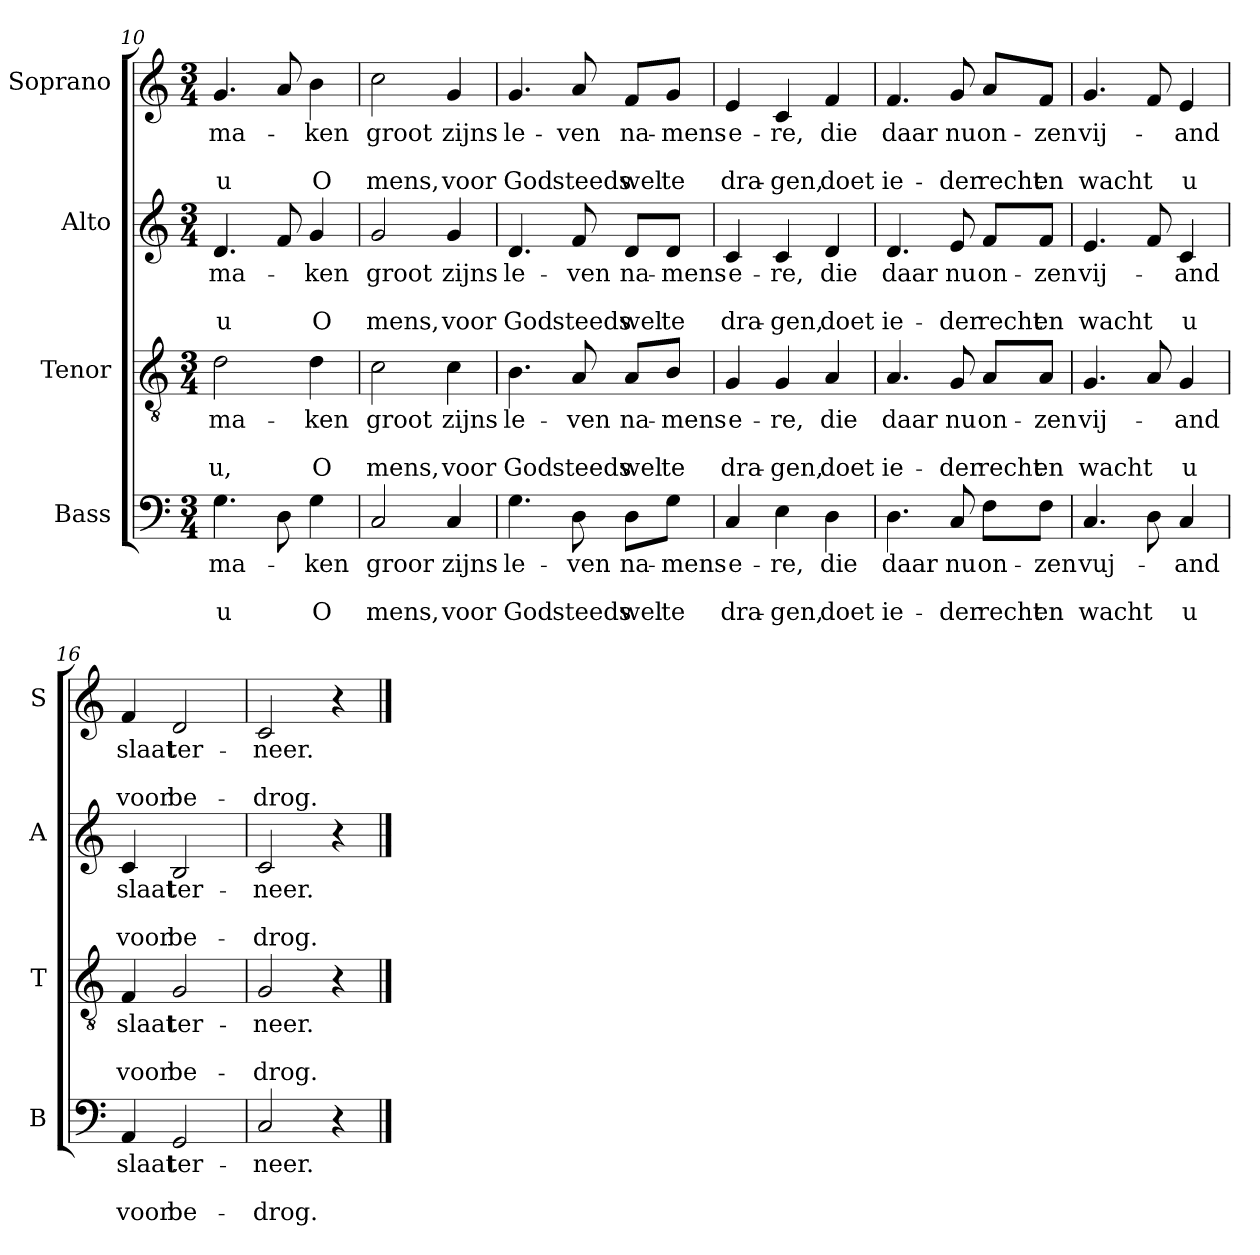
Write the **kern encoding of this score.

**kern	**text	**text	**text	**kern	**text	**text	**text	**kern	**text	**text	**text	**kern	**text	**text	**text
*part4	*part4	*part4	*part4	*part3	*part3	*part3	*part3	*part2	*part2	*part2	*part2	*part1	*part1	*part1	*part1
*staff4	*staff4	*staff4	*staff4	*staff3	*staff3	*staff3	*staff3	*staff2	*staff2	*staff2	*staff2	*staff1	*staff1	*staff1	*staff1
*I"Bass	*	*	*	*I"Tenor	*	*	*	*I"Alto	*	*	*	*I"Soprano	*	*	*
*I'B	*	*	*	*I'T	*	*	*	*I'A	*	*	*	*I'S	*	*	*
*clefF4	*	*	*	*clefGv2	*	*	*	*clefG2	*	*	*	*clefG2	*	*	*
*k[]	*	*	*	*k[]	*	*	*	*k[]	*	*	*	*k[]	*	*	*
*C:	*	*	*	*C:	*	*	*	*C:	*	*	*	*C:	*	*	*
*M3/4	*	*	*	*M3/4	*	*	*	*M3/4	*	*	*	*M3/4	*	*	*
=10	=10	=10	=10	=10	=10	=10	=10	=10	=10	=10	=10	=10	=10	=10	=10
!	!LO:LY:b	!	!LO:LY:b	!	!LO:LY:b	!	!LO:LY:b	!	!LO:LY:b	!	!LO:LY:b	!	!LO:LY:b	!	!LO:LY:b
4.G\	ma-	.	u	2d\	ma-	.	u,	4.d/	ma-	.	u	4.g/	ma-	.	u
8D\	.	.	.	.	.	.	.	8f/	.	.	.	8a/	.	.	.
!	!LO:LY:b	!	!LO:LY:b	!	!LO:LY:b	!	!LO:LY:b	!	!LO:LY:b	!	!LO:LY:b	!	!LO:LY:b	!	!LO:LY:b
4G\	-ken	.	O	4d\	-ken	.	O	4g/	-ken	.	O	4b\	-ken	.	O
=11	=11	=11	=11	=11	=11	=11	=11	=11	=11	=11	=11	=11	=11	=11	=11
!	!LO:LY:b	!	!LO:LY:b	!	!LO:LY:b	!	!LO:LY:b	!	!LO:LY:b	!	!LO:LY:b	!	!LO:LY:b	!	!LO:LY:b
2C/	groor	.	mens,	2c\	groot	.	mens,	2g/	groot	.	mens,	2cc\	groot	.	mens,
!	!LO:LY:b	!	!LO:LY:b	!	!LO:LY:b	!	!LO:LY:b	!	!LO:LY:b	!	!LO:LY:b	!	!LO:LY:b	!	!LO:LY:b
4C/	zijns	.	voor	4c\	zijns	.	voor	4g/	zijns	.	voor	4g/	zijns	.	voor
!!LO:PB:g=z
=12	=12	=12	=12	=12	=12	=12	=12	=12	=12	=12	=12	=12	=12	=12	=12
!	!LO:LY:b	!	!LO:LY:b	!	!LO:LY:b	!	!LO:LY:b	!	!LO:LY:b	!	!LO:LY:b	!	!LO:LY:b	!	!LO:LY:b
4.G\	le-	.	God	4.B\	le-	.	God	4.d/	le-	.	God	4.g/	le-	.	God
!	!LO:LY:b	!	!LO:LY:b	!	!LO:LY:b	!	!LO:LY:b	!	!LO:LY:b	!	!LO:LY:b	!	!LO:LY:b	!	!LO:LY:b
8D\	-ven	.	steeds	8A/	-ven	.	steeds	8f/	-ven	.	steeds	8a/	-ven	.	steeds
!	!LO:LY:b	!	!LO:LY:b	!	!LO:LY:b	!	!LO:LY:b	!	!LO:LY:b	!	!LO:LY:b	!	!LO:LY:b	!	!LO:LY:b
8D\L	na-	.	wel	8A/L	na-	.	wel	8d/L	na-	.	wel	8f/L	na-	.	wel
!	!LO:LY:b	!	!LO:LY:b	!	!LO:LY:b	!	!LO:LY:b	!	!LO:LY:b	!	!LO:LY:b	!	!LO:LY:b	!	!LO:LY:b
8G\J	-mens	.	te	8B/J	-mens	.	te	8d/J	-mens	.	te	8g/J	-mens	.	te
=13	=13	=13	=13	=13	=13	=13	=13	=13	=13	=13	=13	=13	=13	=13	=13
!	!LO:LY:b	!	!LO:LY:b	!	!LO:LY:b	!	!LO:LY:b	!	!LO:LY:b	!	!LO:LY:b	!	!LO:LY:b	!	!LO:LY:b
4C/	e-	.	dra-	4G/	e-	.	dra-	4c/	e-	.	dra-	4e/	e-	.	dra-
!	!LO:LY:b	!	!LO:LY:b	!	!LO:LY:b	!	!LO:LY:b	!	!LO:LY:b	!	!LO:LY:b	!	!LO:LY:b	!	!LO:LY:b
4E\	-re,	.	-gen,	4G/	-re,	.	-gen,	4c/	-re,	.	-gen,	4c/	-re,	.	-gen,
!	!LO:LY:b	!	!LO:LY:b	!	!LO:LY:b	!	!LO:LY:b	!	!LO:LY:b	!	!LO:LY:b	!	!LO:LY:b	!	!LO:LY:b
4D\	die	.	doet	4A/	die	.	doet	4d/	die	.	doet	4f/	die	.	doet
=14	=14	=14	=14	=14	=14	=14	=14	=14	=14	=14	=14	=14	=14	=14	=14
!	!LO:LY:b	!	!LO:LY:b	!	!LO:LY:b	!	!LO:LY:b	!	!LO:LY:b	!	!LO:LY:b	!	!LO:LY:b	!	!LO:LY:b
4.D\	daar	.	ie-	4.A/	daar	.	ie-	4.d/	daar	.	ie-	4.f/	daar	.	ie-
!	!LO:LY:b	!	!LO:LY:b	!	!LO:LY:b	!	!LO:LY:b	!	!LO:LY:b	!	!LO:LY:b	!	!LO:LY:b	!	!LO:LY:b
8C/	nu	.	-der	8G/	nu	.	-der	8e/	nu	.	-der	8g/	nu	.	-der
!	!LO:LY:b	!	!LO:LY:b	!	!LO:LY:b	!	!LO:LY:b	!	!LO:LY:b	!	!LO:LY:b	!	!LO:LY:b	!	!LO:LY:b
8F\L	on-	.	recht	8A/L	on-	.	recht	8f/L	on-	.	recht	8a/L	on-	.	recht
!	!LO:LY:b	!	!LO:LY:b	!	!LO:LY:b	!	!LO:LY:b	!	!LO:LY:b	!	!LO:LY:b	!	!LO:LY:b	!	!LO:LY:b
8F\J	-zen	.	en	8A/J	-zen	.	en	8f/J	-zen	.	en	8f/J	-zen	.	en
=15	=15	=15	=15	=15	=15	=15	=15	=15	=15	=15	=15	=15	=15	=15	=15
!	!LO:LY:b	!	!LO:LY:b	!	!LO:LY:b	!	!LO:LY:b	!	!LO:LY:b	!	!LO:LY:b	!	!LO:LY:b	!	!LO:LY:b
4.C/	vuj-	.	wacht	4.G/	vij-	.	wacht	4.e/	vij-	.	wacht	4.g/	vij-	.	wacht
8D\	.	.	.	8A/	.	.	.	8f/	.	.	.	8f/	.	.	.
!	!LO:LY:b	!	!LO:LY:b	!	!LO:LY:b	!	!LO:LY:b	!	!LO:LY:b	!	!LO:LY:b	!	!LO:LY:b	!	!LO:LY:b
4C/	-and	.	u	4G/	-and	.	u	4c/	-and	.	u	4e/	-and	.	u
=16	=16	=16	=16	=16	=16	=16	=16	=16	=16	=16	=16	=16	=16	=16	=16
!	!LO:LY:b	!	!LO:LY:b	!	!LO:LY:b	!	!LO:LY:b	!	!LO:LY:b	!	!LO:LY:b	!	!LO:LY:b	!	!LO:LY:b
4AA/	slaat	.	voor	4F/	slaat	.	voor	4c/	slaat	.	voor	4f/	slaat	.	voor
!	!LO:LY:b	!	!LO:LY:b	!	!LO:LY:b	!	!LO:LY:b	!	!LO:LY:b	!	!LO:LY:b	!	!LO:LY:b	!	!LO:LY:b
2GG/	ter-	.	be-	2G/	ter-	.	be-	2B/	ter-	.	be-	2d/	ter-	.	be-
=17	=17	=17	=17	=17	=17	=17	=17	=17	=17	=17	=17	=17	=17	=17	=17
!	!LO:LY:b	!	!LO:LY:b	!	!LO:LY:b	!	!LO:LY:b	!	!LO:LY:b	!	!LO:LY:b	!	!LO:LY:b	!	!LO:LY:b
2C/	-neer.	.	-drog.	2G/	-neer.	.	-drog.	2c/	-neer.	.	-drog.	2c/	-neer.	.	-drog.
4r	.	.	.	4r	.	.	.	4r	.	.	.	4r	.	.	.
==	==	==	==	==	==	==	==	==	==	==	==	==	==	==	==
*-	*-	*-	*-	*-	*-	*-	*-	*-	*-	*-	*-	*-	*-	*-	*-
